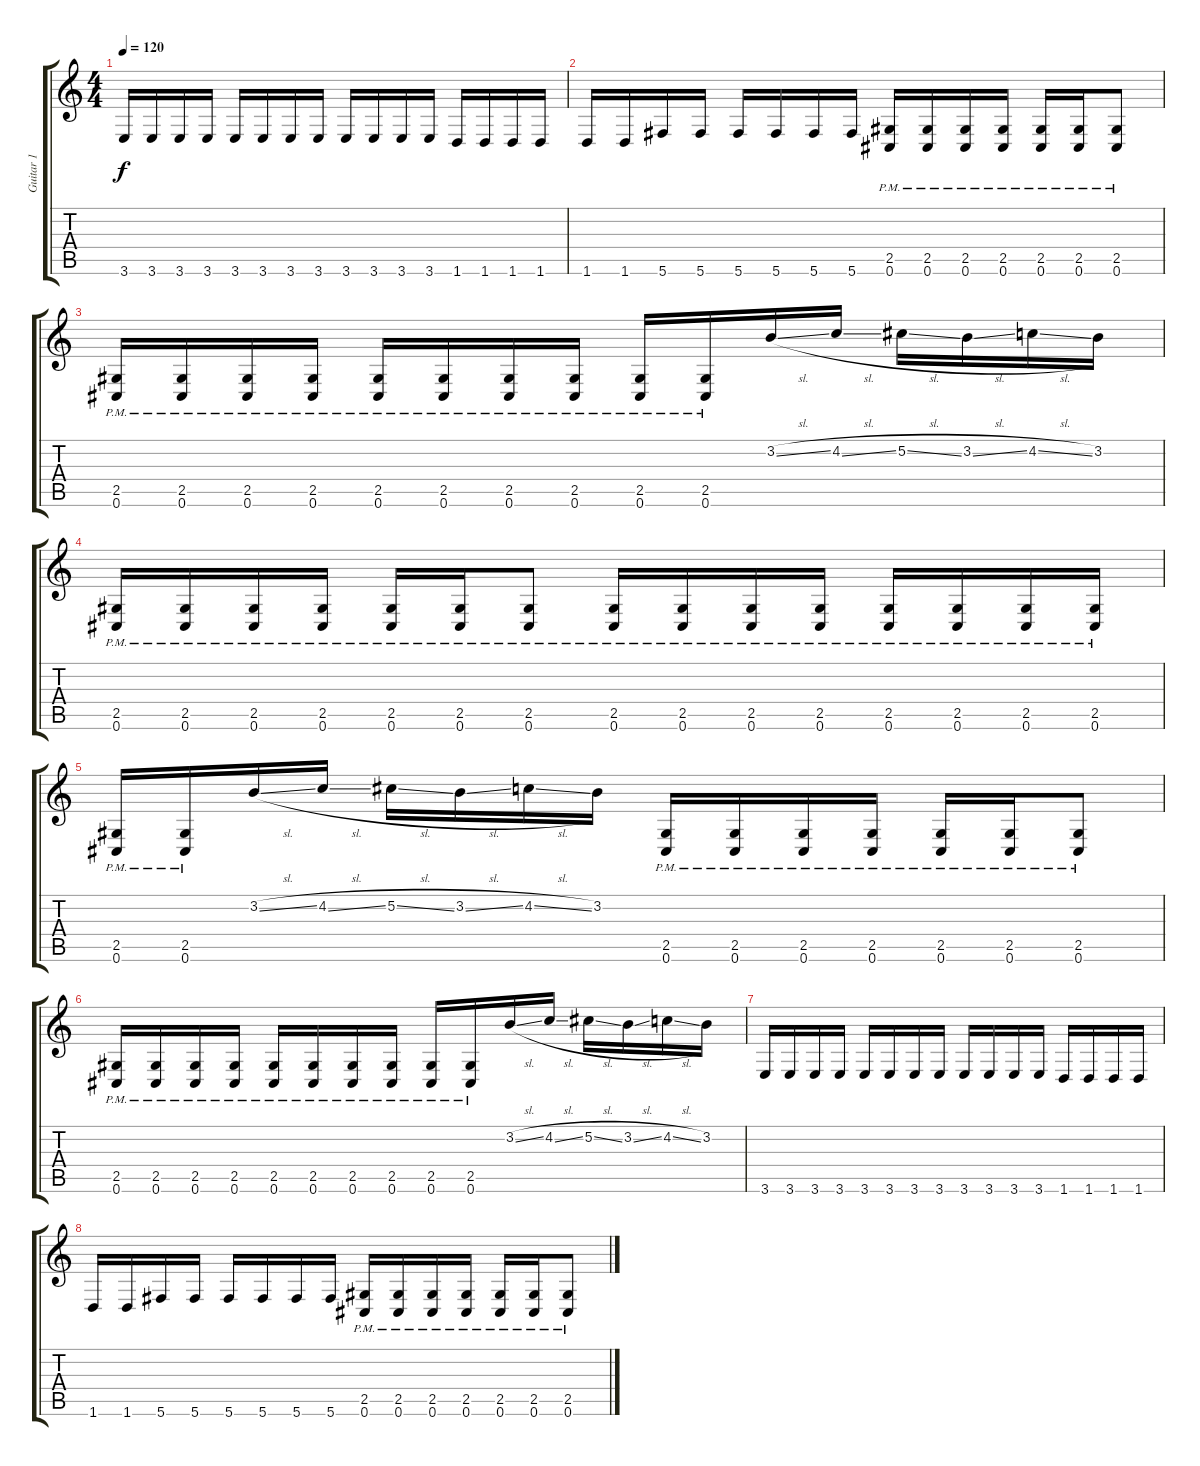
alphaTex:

\track ("Guitar 1" "Guitar 1") {instrument distortionguitar}
\staff {score tabs}
\tuning (Db4 Ab3 E3 B2 Gb2 Db2) {hide}
\ts (4 4)
\tempo 120
\clef g2
\ks c
3.6.16{dy f} 3.6.16 3.6.16 3.6.16 3.6.16 3.6.16 3.6.16 3.6.16 3.6.16 3.6.16 3.6.16 3.6.16 1.6.16 1.6.16 1.6.16 1.6.16 |
1.6.16 1.6.16 5.6.16 5.6.16 5.6.16 5.6.16 5.6.16 5.6.16 (2.5{pm} 0.6{pm}).16 (2.5{pm} 0.6{pm}).16 (2.5{pm} 0.6{pm}).16 (2.5{pm} 0.6{pm}).16 (2.5{pm} 0.6{pm}).16 (2.5{pm} 0.6{pm}).16 (2.5{pm} 0.6{pm}).8 |
(2.5{pm} 0.6{pm}).16 (2.5{pm} 0.6{pm}).16 (2.5{pm} 0.6{pm}).16 (2.5{pm} 0.6{pm}).16 (2.5{pm} 0.6{pm}).16 (2.5{pm} 0.6{pm}).16 (2.5{pm} 0.6{pm}).16 (2.5{pm} 0.6{pm}).16 (2.5{pm} 0.6{pm}).16 (2.5{pm} 0.6{pm}).16 3.2{sl}.16 4.2{sl}.16 5.2{sl}.16 3.2{sl}.16 4.2{sl}.16 3.2.16 |
(2.5{pm} 0.6{pm}).16 (2.5{pm} 0.6{pm}).16 (2.5{pm} 0.6{pm}).16 (2.5{pm} 0.6{pm}).16 (2.5{pm} 0.6{pm}).16 (2.5{pm} 0.6{pm}).16 (2.5{pm} 0.6{pm}).8 (2.5{pm} 0.6{pm}).16 (2.5{pm} 0.6{pm}).16 (2.5{pm} 0.6{pm}).16 (2.5{pm} 0.6{pm}).16 (2.5{pm} 0.6{pm}).16 (2.5{pm} 0.6{pm}).16 (2.5{pm} 0.6{pm}).16 (2.5{pm} 0.6{pm}).16 |
(2.5{pm} 0.6{pm}).16 (2.5{pm} 0.6{pm}).16 3.2{sl}.16 4.2{sl}.16 5.2{sl}.16 3.2{sl}.16 4.2{sl}.16 3.2.16 (2.5{pm} 0.6{pm}).16 (2.5{pm} 0.6{pm}).16 (2.5{pm} 0.6{pm}).16 (2.5{pm} 0.6{pm}).16 (2.5{pm} 0.6{pm}).16 (2.5{pm} 0.6{pm}).16 (2.5{pm} 0.6{pm}).8 |
(2.5{pm} 0.6{pm}).16 (2.5{pm} 0.6{pm}).16 (2.5{pm} 0.6{pm}).16 (2.5{pm} 0.6{pm}).16 (2.5{pm} 0.6{pm}).16 (2.5{pm} 0.6{pm}).16 (2.5{pm} 0.6{pm}).16 (2.5{pm} 0.6{pm}).16 (2.5{pm} 0.6{pm}).16 (2.5{pm} 0.6{pm}).16 3.2{sl}.16 4.2{sl}.16 5.2{sl}.16 3.2{sl}.16 4.2{sl}.16 3.2.16 |
3.6.16 3.6.16 3.6.16 3.6.16 3.6.16 3.6.16 3.6.16 3.6.16 3.6.16 3.6.16 3.6.16 3.6.16 1.6.16 1.6.16 1.6.16 1.6.16 |
1.6.16 1.6.16 5.6.16 5.6.16 5.6.16 5.6.16 5.6.16 5.6.16 (2.5{pm} 0.6{pm}).16 (2.5{pm} 0.6{pm}).16 (2.5{pm} 0.6{pm}).16 (2.5{pm} 0.6{pm}).16 (2.5{pm} 0.6{pm}).16 (2.5{pm} 0.6{pm}).16 (2.5{pm} 0.6{pm}).8
